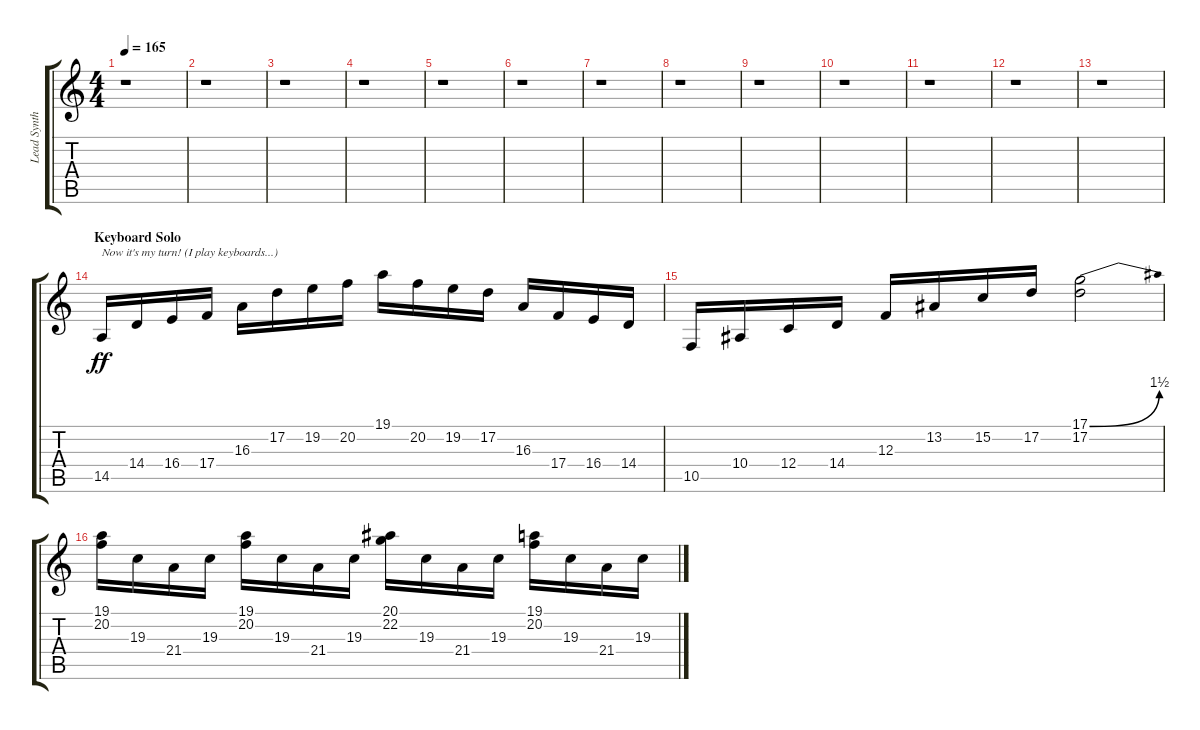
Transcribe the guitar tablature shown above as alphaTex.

\track ("Lead Synth" "Lead Synth") {instrument lead1square}
\staff {score tabs}
\tuning (D4 A3 F3 C3 G2 D2) {hide}
\ts (4 4)
\tempo 165
\clef g2
\ks c
r.1{dy f} |
r.1 |
r.1 |
r.1 |
r.1 |
r.1 |
r.1 |
r.1 |
r.1 |
r.1 |
r.1 |
r.1 |
r.1 |
\section ("" "Keyboard Solo")
14.5.16{txt "Now it's my turn! (I play keyboards...)" dy ff volume 16 balance 8} 14.4.16 16.4.16 17.4.16 16.3.16 17.2.16 19.2.16 20.2.16 19.1.16 20.2.16 19.2.16 17.2.16 16.3.16 17.4.16 16.4.16 14.4.16 |
10.5.16 10.4.16 12.4.16 14.4.16 12.3.16 13.2.16 15.2.16 17.2.16 (17.1{be (bend 0 0 60 6)} 17.2).2 |
(19.1 20.2).16 19.3.16 21.4.16 19.3.16 (19.1 20.2).16 19.3.16 21.4.16 19.3.16 (20.1 22.2).16 19.3.16 21.4.16 19.3.16 (19.1 20.2).16 19.3.16 21.4.16 19.3.16
